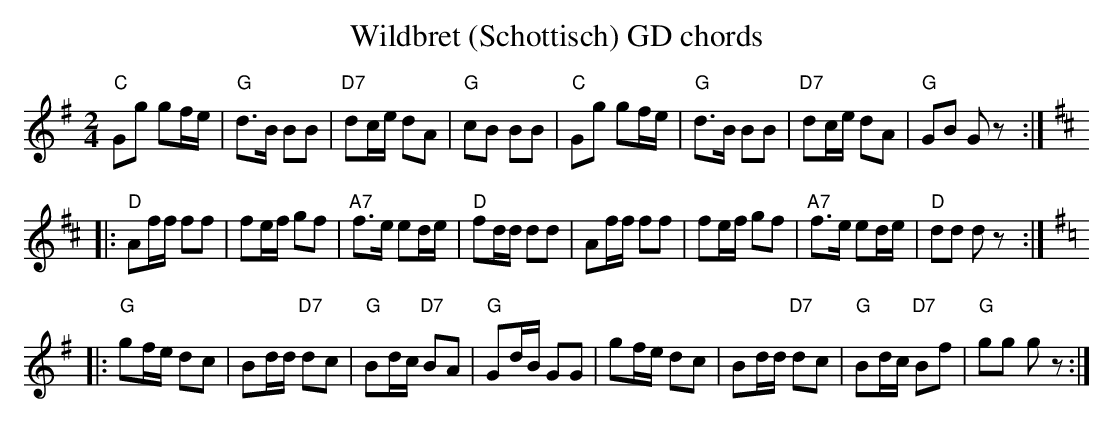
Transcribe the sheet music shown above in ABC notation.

X:1
T: Wildbret (Schottisch) GD chords
M:2/4
L:1/8
K:G %%MIDI gchordon
"C"Gg gf/e/ | "G"d>B BB | "D7"dc/e/ dA | "G"cB BB | "C"Gg gf/e/ | "G"d>B BB | "D7"dc/e/ dA | "G"GB Gz :: [K:D]
"D"Af/f/ ff | fe/f/ gf | "A7"f>e ed/e/ | "D"fd/d/ dd | Af/f/ ff | fe/f/ gf | "A7"f>e ed/e/ | "D"dd dz :: [K:G]
"G"gf/e/ dc | Bd/d/ "D7"dc | "G"Bd/c/ "D7"BA | "G"Gd/B/ GG | gf/e/ dc | Bd/d/ "D7"dc | "G"Bd/c/ "D7"Bf | "G"gg gz :|
